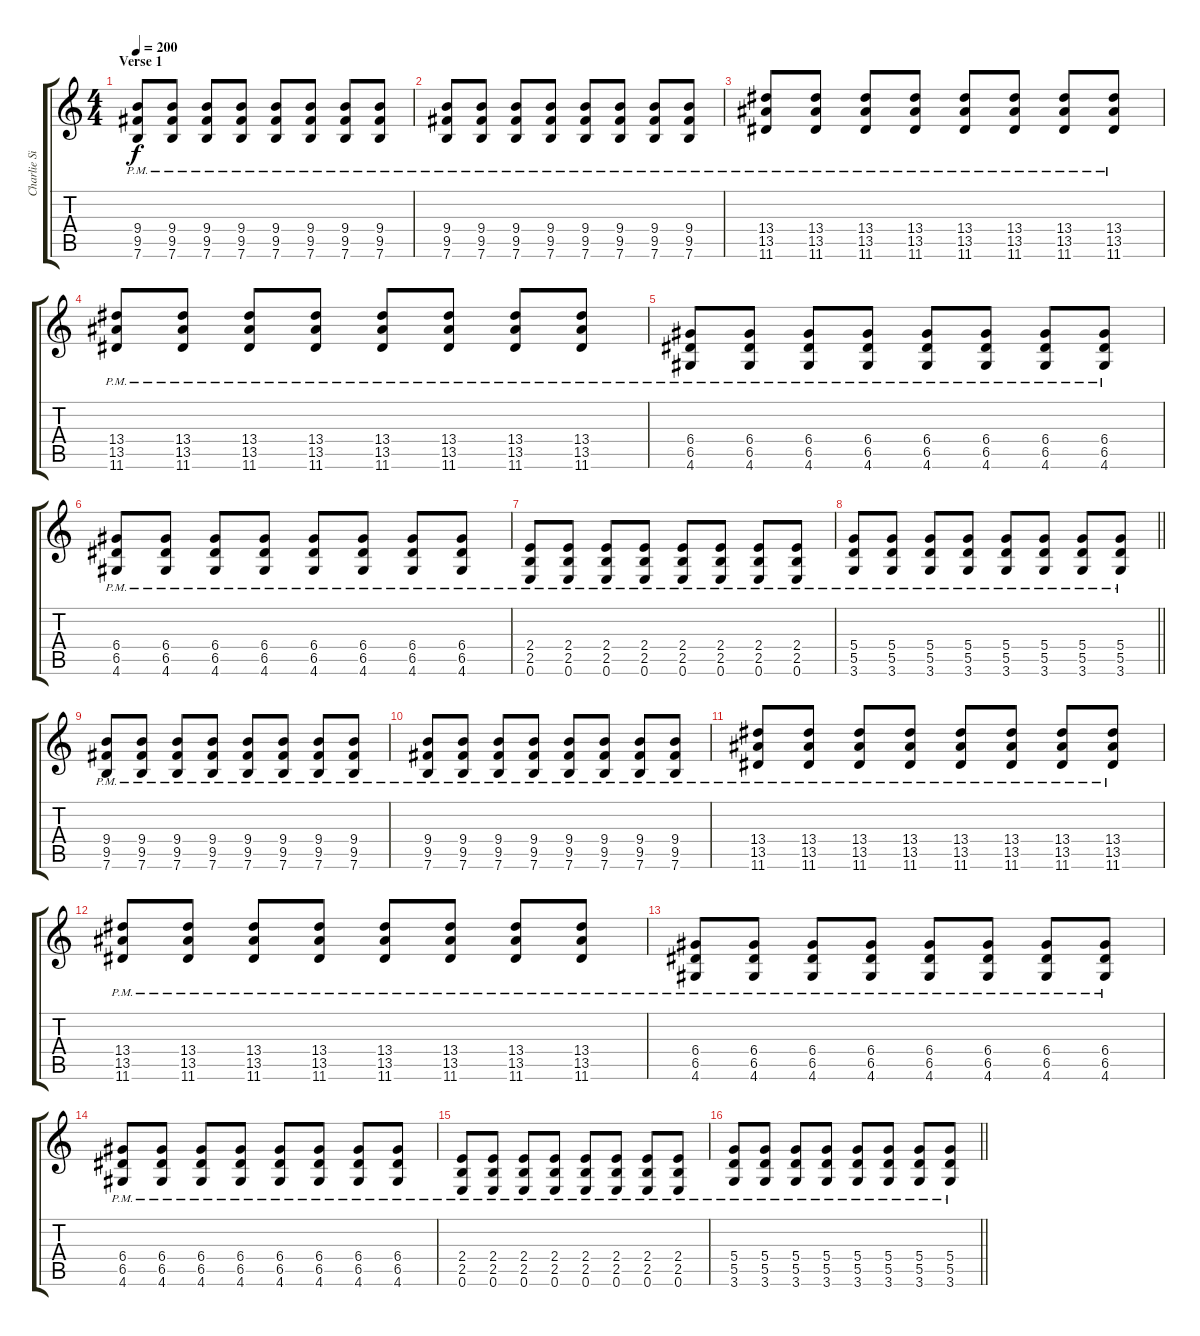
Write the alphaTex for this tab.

\track ("Charlie Simpson" "Charlie Si") {instrument distortionguitar}
\staff {score tabs}
\tuning (E4 B3 G3 D3 A2 E2) {hide}
\ts (4 4)
\section ("" "Verse 1")
\tempo 200
\clef g2
\ks c
(9.4{pm} 9.5{pm} 7.6{pm}).8{dy f} (9.4{pm} 9.5{pm} 7.6{pm}).8 (9.4{pm} 9.5{pm} 7.6{pm}).8 (9.4{pm} 9.5{pm} 7.6{pm}).8 (9.4{pm} 9.5{pm} 7.6{pm}).8 (9.4{pm} 9.5{pm} 7.6{pm}).8 (9.4{pm} 9.5{pm} 7.6{pm}).8 (9.4{pm} 9.5{pm} 7.6{pm}).8 |
(9.4{pm} 9.5{pm} 7.6{pm}).8 (9.4{pm} 9.5{pm} 7.6{pm}).8 (9.4{pm} 9.5{pm} 7.6{pm}).8 (9.4{pm} 9.5{pm} 7.6{pm}).8 (9.4{pm} 9.5{pm} 7.6{pm}).8 (9.4{pm} 9.5{pm} 7.6{pm}).8 (9.4{pm} 9.5{pm} 7.6{pm}).8 (9.4{pm} 9.5{pm} 7.6{pm}).8 |
(13.4{pm} 13.5{pm} 11.6{pm}).8 (13.4{pm} 13.5{pm} 11.6{pm}).8 (13.4{pm} 13.5{pm} 11.6{pm}).8 (13.4{pm} 13.5{pm} 11.6{pm}).8 (13.4{pm} 13.5{pm} 11.6{pm}).8 (13.4{pm} 13.5{pm} 11.6{pm}).8 (13.4{pm} 13.5{pm} 11.6{pm}).8 (13.4{pm} 13.5{pm} 11.6{pm}).8 |
(13.4{pm} 13.5{pm} 11.6{pm}).8 (13.4{pm} 13.5{pm} 11.6{pm}).8 (13.4{pm} 13.5{pm} 11.6{pm}).8 (13.4{pm} 13.5{pm} 11.6{pm}).8 (13.4{pm} 13.5{pm} 11.6{pm}).8 (13.4{pm} 13.5{pm} 11.6{pm}).8 (13.4{pm} 13.5{pm} 11.6{pm}).8 (13.4{pm} 13.5{pm} 11.6{pm}).8 |
(6.4{pm} 6.5{pm} 4.6{pm}).8 (6.4{pm} 6.5{pm} 4.6{pm}).8 (6.4{pm} 6.5{pm} 4.6{pm}).8 (6.4{pm} 6.5{pm} 4.6{pm}).8 (6.4{pm} 6.5{pm} 4.6{pm}).8 (6.4{pm} 6.5{pm} 4.6{pm}).8 (6.4{pm} 6.5{pm} 4.6{pm}).8 (6.4{pm} 6.5{pm} 4.6{pm}).8 |
(6.4{pm} 6.5{pm} 4.6{pm}).8 (6.4{pm} 6.5{pm} 4.6{pm}).8 (6.4{pm} 6.5{pm} 4.6{pm}).8 (6.4{pm} 6.5{pm} 4.6{pm}).8 (6.4{pm} 6.5{pm} 4.6{pm}).8 (6.4{pm} 6.5{pm} 4.6{pm}).8 (6.4{pm} 6.5{pm} 4.6{pm}).8 (6.4{pm} 6.5{pm} 4.6{pm}).8 |
(2.4{pm} 2.5{pm} 0.6{pm}).8 (2.4{pm} 2.5{pm} 0.6{pm}).8 (2.4{pm} 2.5{pm} 0.6{pm}).8 (2.4{pm} 2.5{pm} 0.6{pm}).8 (2.4{pm} 2.5{pm} 0.6{pm}).8 (2.4{pm} 2.5{pm} 0.6{pm}).8 (2.4{pm} 2.5{pm} 0.6{pm}).8 (2.4{pm} 2.5{pm} 0.6{pm}).8 |
\barLineRight lightlight
(5.4{pm} 5.5{pm} 3.6{pm}).8 (5.4{pm} 5.5{pm} 3.6{pm}).8 (5.4{pm} 5.5{pm} 3.6{pm}).8 (5.4{pm} 5.5{pm} 3.6{pm}).8 (5.4{pm} 5.5{pm} 3.6{pm}).8 (5.4{pm} 5.5{pm} 3.6{pm}).8 (5.4{pm} 5.5{pm} 3.6{pm}).8 (5.4{pm} 5.5{pm} 3.6{pm}).8 |
(9.4{pm} 9.5{pm} 7.6{pm}).8 (9.4{pm} 9.5{pm} 7.6{pm}).8 (9.4{pm} 9.5{pm} 7.6{pm}).8 (9.4{pm} 9.5{pm} 7.6{pm}).8 (9.4{pm} 9.5{pm} 7.6{pm}).8 (9.4{pm} 9.5{pm} 7.6{pm}).8 (9.4{pm} 9.5{pm} 7.6{pm}).8 (9.4{pm} 9.5{pm} 7.6{pm}).8 |
(9.4{pm} 9.5{pm} 7.6{pm}).8 (9.4{pm} 9.5{pm} 7.6{pm}).8 (9.4{pm} 9.5{pm} 7.6{pm}).8 (9.4{pm} 9.5{pm} 7.6{pm}).8 (9.4{pm} 9.5{pm} 7.6{pm}).8 (9.4{pm} 9.5{pm} 7.6{pm}).8 (9.4{pm} 9.5{pm} 7.6{pm}).8 (9.4{pm} 9.5{pm} 7.6{pm}).8 |
(13.4{pm} 13.5{pm} 11.6{pm}).8 (13.4{pm} 13.5{pm} 11.6{pm}).8 (13.4{pm} 13.5{pm} 11.6{pm}).8 (13.4{pm} 13.5{pm} 11.6{pm}).8 (13.4{pm} 13.5{pm} 11.6{pm}).8 (13.4{pm} 13.5{pm} 11.6{pm}).8 (13.4{pm} 13.5{pm} 11.6{pm}).8 (13.4{pm} 13.5{pm} 11.6{pm}).8 |
(13.4{pm} 13.5{pm} 11.6{pm}).8 (13.4{pm} 13.5{pm} 11.6{pm}).8 (13.4{pm} 13.5{pm} 11.6{pm}).8 (13.4{pm} 13.5{pm} 11.6{pm}).8 (13.4{pm} 13.5{pm} 11.6{pm}).8 (13.4{pm} 13.5{pm} 11.6{pm}).8 (13.4{pm} 13.5{pm} 11.6{pm}).8 (13.4{pm} 13.5{pm} 11.6{pm}).8 |
(6.4{pm} 6.5{pm} 4.6{pm}).8 (6.4{pm} 6.5{pm} 4.6{pm}).8 (6.4{pm} 6.5{pm} 4.6{pm}).8 (6.4{pm} 6.5{pm} 4.6{pm}).8 (6.4{pm} 6.5{pm} 4.6{pm}).8 (6.4{pm} 6.5{pm} 4.6{pm}).8 (6.4{pm} 6.5{pm} 4.6{pm}).8 (6.4{pm} 6.5{pm} 4.6{pm}).8 |
(6.4{pm} 6.5{pm} 4.6{pm}).8 (6.4{pm} 6.5{pm} 4.6{pm}).8 (6.4{pm} 6.5{pm} 4.6{pm}).8 (6.4{pm} 6.5{pm} 4.6{pm}).8 (6.4{pm} 6.5{pm} 4.6{pm}).8 (6.4{pm} 6.5{pm} 4.6{pm}).8 (6.4{pm} 6.5{pm} 4.6{pm}).8 (6.4{pm} 6.5{pm} 4.6{pm}).8 |
(2.4{pm} 2.5{pm} 0.6{pm}).8 (2.4{pm} 2.5{pm} 0.6{pm}).8 (2.4{pm} 2.5{pm} 0.6{pm}).8 (2.4{pm} 2.5{pm} 0.6{pm}).8 (2.4{pm} 2.5{pm} 0.6{pm}).8 (2.4{pm} 2.5{pm} 0.6{pm}).8 (2.4{pm} 2.5{pm} 0.6{pm}).8 (2.4{pm} 2.5{pm} 0.6{pm}).8 |
\barLineRight lightlight
(5.4{pm} 5.5{pm} 3.6{pm}).8 (5.4{pm} 5.5{pm} 3.6{pm}).8 (5.4{pm} 5.5{pm} 3.6{pm}).8 (5.4{pm} 5.5{pm} 3.6{pm}).8 (5.4{pm} 5.5{pm} 3.6{pm}).8 (5.4{pm} 5.5{pm} 3.6{pm}).8 (5.4{pm} 5.5{pm} 3.6{pm}).8 (5.4{pm} 5.5{pm} 3.6{pm}).8
